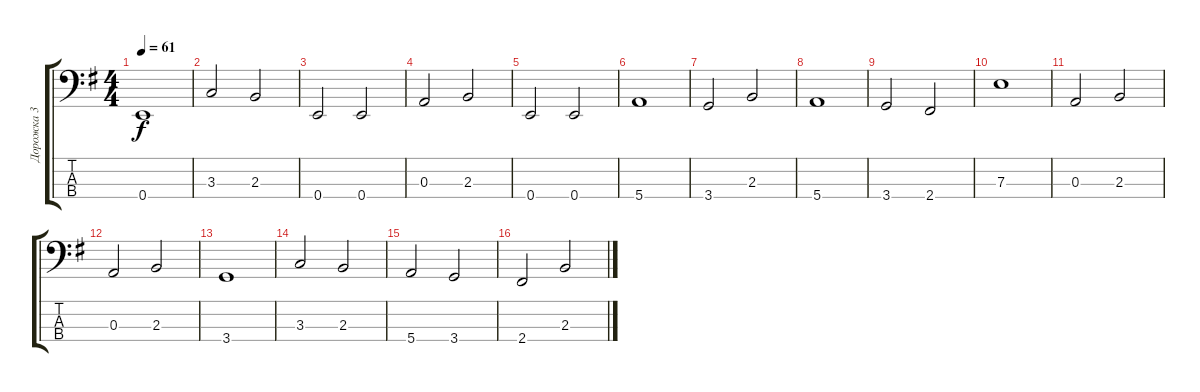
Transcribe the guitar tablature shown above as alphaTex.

\track ("Дорожка 3" "Дорожка 3") {instrument electricbassfinger}
\staff {score tabs}
\tuning (G2 D2 A1 E1) {hide}
\ts (4 4)
\tempo 61
\clef f4
\ks g
0.4.1{dy f} |
3.3.2 2.3.2 |
0.4.2 0.4.2 |
0.3.2 2.3.2 |
0.4.2 0.4.2 |
5.4.1 |
3.4.2 2.3.2 |
5.4.1 |
3.4.2 2.4.2 |
7.3.1 |
0.3.2 2.3.2 |
0.3.2 2.3.2 |
3.4.1 |
3.3.2 2.3.2 |
5.4.2 3.4.2 |
2.4.2 2.3.2
